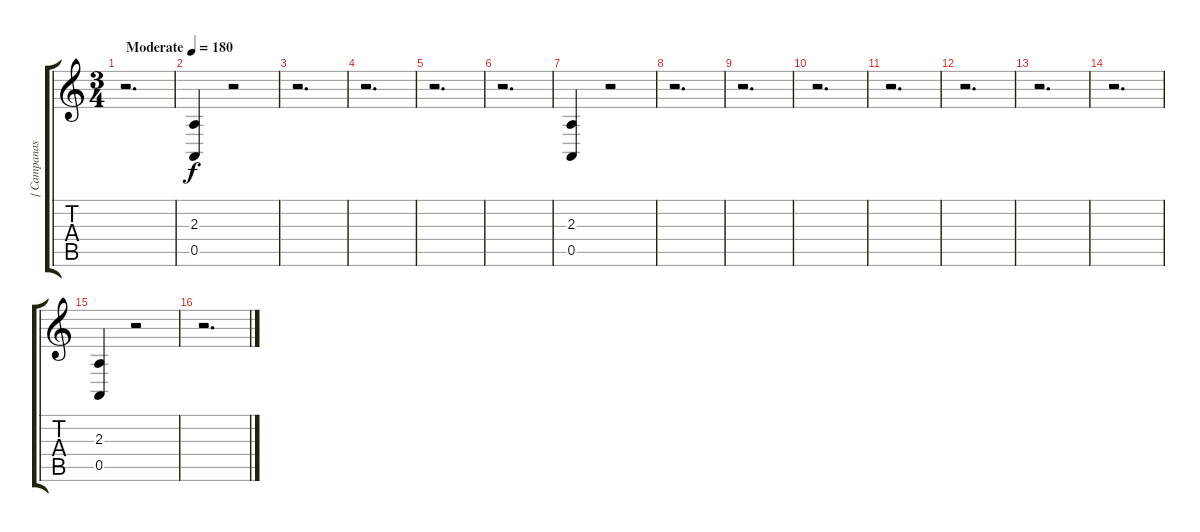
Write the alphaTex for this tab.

\track ("{ Campanas }" "{ Campanas") {instrument tubularbells}
\staff {score tabs}
\tuning (E4 B3 G3 D3 A2 E2) {hide}
\ts (3 4)
\tempo (180 "Moderate")
\clef g2
\ks c
r.2{d dy f instrument tubularbells} |
(2.3 0.5).4 r.2 |
r.2{d} |
r.2{d} |
r.2{d} |
r.2{d} |
(2.3 0.5).4 r.2 |
r.2{d} |
r.2{d} |
r.2{d} |
r.2{d} |
r.2{d} |
r.2{d} |
r.2{d} |
(2.3 0.5).4 r.2 |
r.2{d}
